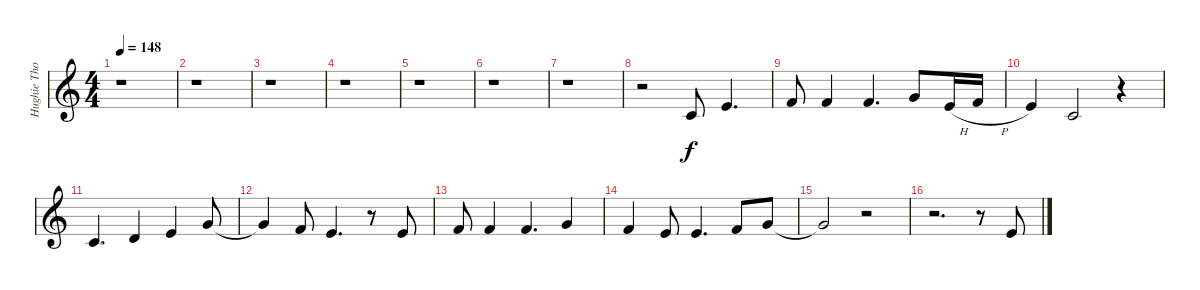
\track ("Hughie Thomasson Vocals" "Hughie Tho") {instrument violin}
\staff {score}
\tuning (E4 B3 G3 D3 A2 E2) {hide}
\ts (4 4)
\tempo 148
\clef g2
\ks c
r.1{dy f} |
r.1 |
r.1 |
r.1 |
r.1 |
r.1 |
r.1 |
r.2 5.3.8 5.2.4{d} |
6.2.8 6.2.4 6.2.4{d} 8.2.8 5.2{h}.16 6.2{h}.16 |
5.2.4 5.3.2 r.4 |
5.3.4{d} 7.3.4 5.2.4 8.2.8 |
8.2{t}.4 6.2.8 5.2.4{d} r.8 5.2.8 |
6.2.8 6.2.4 6.2.4{d} 8.2.4 |
6.2.4 5.2.8 5.2.4{d} 6.2.8 8.2.8 |
8.2{t}.2 r.2 |
r.2{d} r.8 5.2.8
